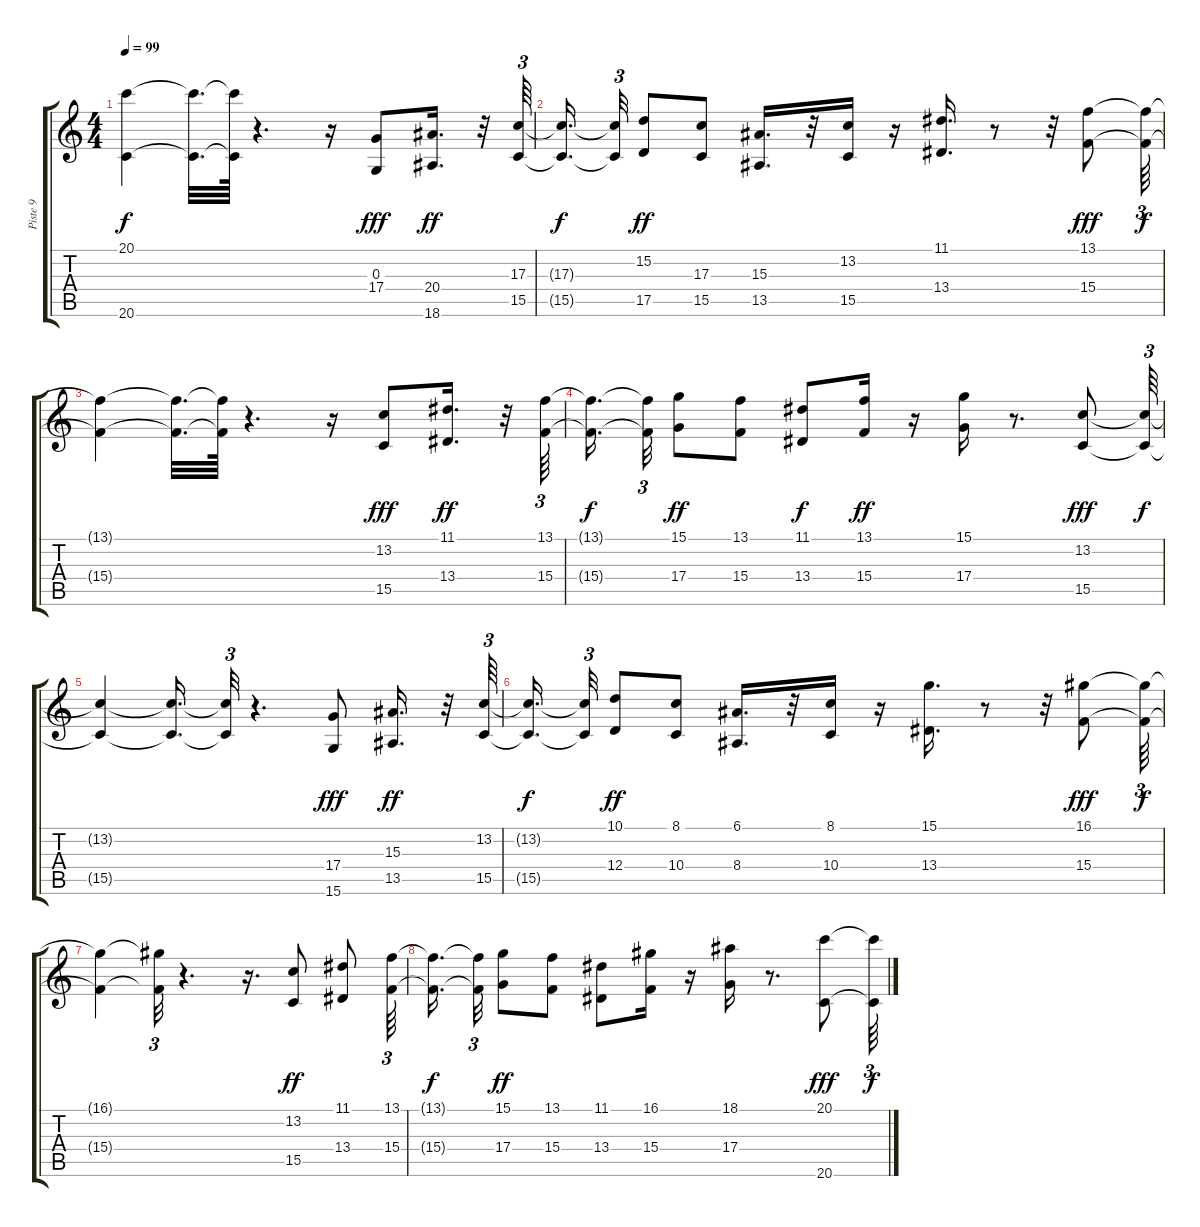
\track ("Piste 9" "Piste 9") {instrument trumpet}
\staff {score tabs}
\tuning (E4 B3 G3 D3 A2 E2) {hide}
\ts (4 4)
\tempo 99
\clef g2
\ks c
(20.1{t} 20.6{t}).4{dy f} (20.1{t} 20.6{t}).32{d} (20.1{t} 20.6{t}).64 r.4{d} r.16 (0.3 17.4).8{dy fff} (20.4 18.6).16{d dy ff} r.32 (17.3 15.5).64{tu (3 2)} |
(17.3{t} 15.5{t}).16{d dy f beam splitsecondary} (17.3{t} 15.5{t}).32{tu (3 2)} (15.2 17.5).8{dy ff} (17.3 15.5).8 (15.3 13.5).16{d} r.32 (13.2 15.5).16 r.16 (11.1 13.4).16{d} r.8 r.32 (13.1 15.4).8{dy fff} (13.1{t} 15.4{t}).64{tu (3 2) dy f} |
(13.1{t} 15.4{t}).4 (13.1{t} 15.4{t}).32{d} (13.1{t} 15.4{t}).64 r.4{d} r.16 (13.2 15.5).8{dy fff} (11.1 13.4).16{d dy ff} r.32 (13.1 15.4).64{tu (3 2)} |
(13.1{t} 15.4{t}).16{d dy f beam splitsecondary} (13.1{t} 15.4{t}).32{tu (3 2)} (15.1 17.4).8{dy ff} (13.1 15.4).8 (11.1 13.4).8{dy f} (13.1 15.4).16{dy ff} r.16 (15.1 17.4).16 r.8{d} (13.2 15.5).8{dy fff} (13.2{t} 15.5{t}).64{tu (3 2) dy f} |
(13.2{t} 15.5{t}).4 (13.2{t} 15.5{t}).16{d} (13.2{t} 15.5{t}).32{tu (3 2)} r.4{d} (17.4 15.6).8{dy fff} (15.3 13.5).16{d dy ff} r.32 (13.2 15.5).64{tu (3 2)} |
(13.2{t} 15.5{t}).16{d dy f beam splitsecondary} (13.2{t} 15.5{t}).32{tu (3 2)} (10.1 12.4).8{dy ff} (8.1 10.4).8 (6.1 8.4).16{d} r.32 (8.1 10.4).16 r.16 (15.1 13.4).16{d} r.8 r.32 (16.1 15.4).8{dy fff} (16.1{t} 15.4{t}).64{tu (3 2) dy f} |
(16.1{t} 15.4{t}).4 (16.1{t} 15.4{t}).32{tu (3 2)} r.4{d} r.16{d} (13.2 15.5).8{dy ff} (11.1 13.4).8 (13.1 15.4).64{tu (3 2)} |
(13.1{t} 15.4{t}).16{d dy f beam splitsecondary} (13.1{t} 15.4{t}).32{tu (3 2)} (15.1 17.4).8{dy ff} (13.1 15.4).8 (11.1 13.4).8 (16.1 15.4).16 r.16 (18.1 17.4).16 r.8{d} (20.1 20.6).8{dy fff} (20.1{t} 20.6{t}).64{tu (3 2) dy f}
